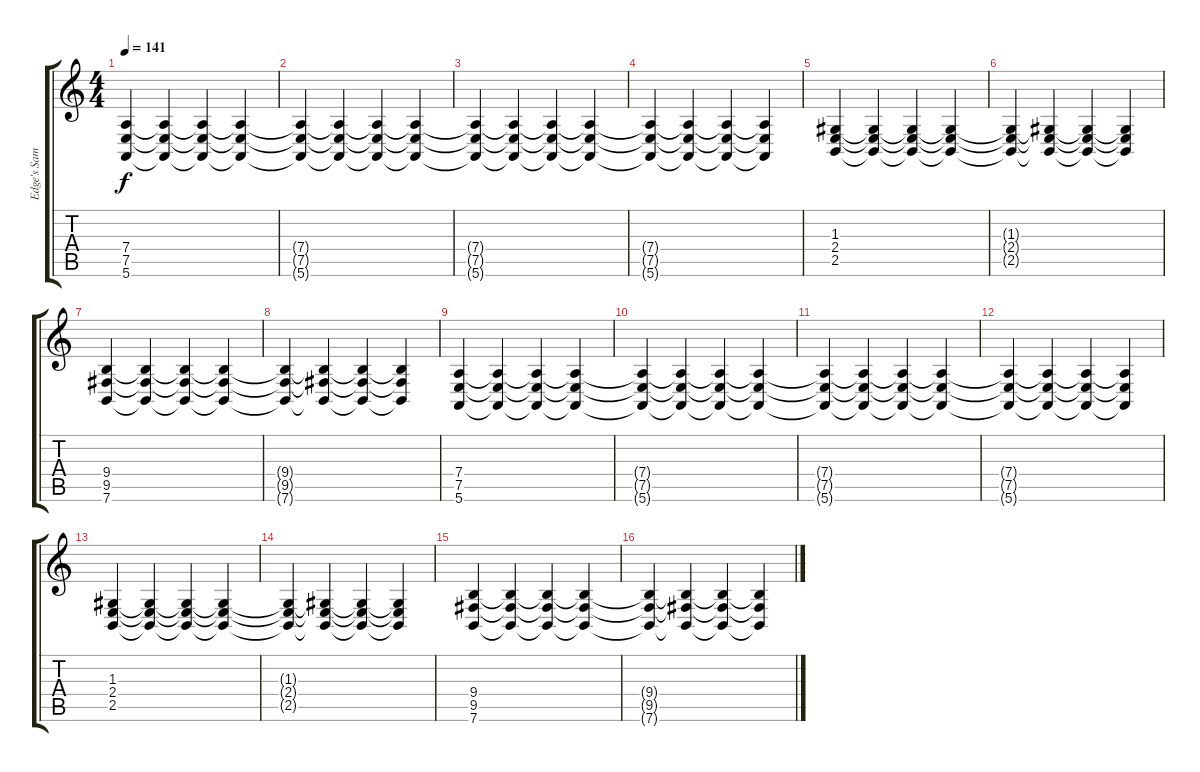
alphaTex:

\track ("Edge's Sampler II" "Edge's Sam") {instrument drawbarorgan}
\staff {score tabs}
\tuning (E4 B3 G3 D3 A2 E2) {hide}
\ts (4 4)
\tempo 141
\clef g2
\ks c
(7.4 7.5 5.6).4{dy f} (7.4{t} 7.5{t} 5.6{t}).4 (7.4{t} 7.5{t} 5.6{t}).4 (7.4{t} 7.5{t} 5.6{t}).4 |
(7.4{t} 7.5{t} 5.6{t}).4 (7.4{t} 7.5{t} 5.6{t}).4 (7.4{t} 7.5{t} 5.6{t}).4 (7.4{t} 7.5{t} 5.6{t}).4 |
(7.4{t} 7.5{t} 5.6{t}).4 (7.4{t} 7.5{t} 5.6{t}).4 (7.4{t} 7.5{t} 5.6{t}).4 (7.4{t} 7.5{t} 5.6{t}).4 |
(7.4{t} 7.5{t} 5.6{t}).4 (7.4{t} 7.5{t} 5.6{t}).4 (7.4{t} 7.5{t} 5.6{t}).4 (7.4{t} 7.5{t} 5.6{t}).4 |
(1.3 2.4 2.5).4 (1.3{t} 2.4{t} 2.5{t}).4 (1.3{t} 2.4{t} 2.5{t}).4 (1.3{t} 2.4{t} 2.5{t}).4 |
(1.3{t} 2.4{t} 2.5{t}).4 (1.3{t} 2.4{t} 2.5{t}).4 (1.3{t} 2.4{t} 2.5{t}).4 (1.3{t} 2.4{t} 2.5{t}).4 |
(9.4 9.5 7.6).4 (9.4{t} 9.5{t} 7.6{t}).4 (9.4{t} 9.5{t} 7.6{t}).4 (9.4{t} 9.5{t} 7.6{t}).4 |
(9.4{t} 9.5{t} 7.6{t}).4 (9.4{t} 9.5{t} 7.6{t}).4 (9.4{t} 9.5{t} 7.6{t}).4 (9.4{t} 9.5{t} 7.6{t}).4 |
(7.4 7.5 5.6).4 (7.4{t} 7.5{t} 5.6{t}).4 (7.4{t} 7.5{t} 5.6{t}).4 (7.4{t} 7.5{t} 5.6{t}).4 |
(7.4{t} 7.5{t} 5.6{t}).4 (7.4{t} 7.5{t} 5.6{t}).4 (7.4{t} 7.5{t} 5.6{t}).4 (7.4{t} 7.5{t} 5.6{t}).4 |
(7.4{t} 7.5{t} 5.6{t}).4 (7.4{t} 7.5{t} 5.6{t}).4 (7.4{t} 7.5{t} 5.6{t}).4 (7.4{t} 7.5{t} 5.6{t}).4 |
(7.4{t} 7.5{t} 5.6{t}).4 (7.4{t} 7.5{t} 5.6{t}).4 (7.4{t} 7.5{t} 5.6{t}).4 (7.4{t} 7.5{t} 5.6{t}).4 |
(1.3 2.4 2.5).4 (1.3{t} 2.4{t} 2.5{t}).4 (1.3{t} 2.4{t} 2.5{t}).4 (1.3{t} 2.4{t} 2.5{t}).4 |
(1.3{t} 2.4{t} 2.5{t}).4 (1.3{t} 2.4{t} 2.5{t}).4 (1.3{t} 2.4{t} 2.5{t}).4 (1.3{t} 2.4{t} 2.5{t}).4 |
(9.4 9.5 7.6).4 (9.4{t} 9.5{t} 7.6{t}).4 (9.4{t} 9.5{t} 7.6{t}).4 (9.4{t} 9.5{t} 7.6{t}).4 |
(9.4{t} 9.5{t} 7.6{t}).4 (9.4{t} 9.5{t} 7.6{t}).4 (9.4{t} 9.5{t} 7.6{t}).4 (9.4{t} 9.5{t} 7.6{t}).4
